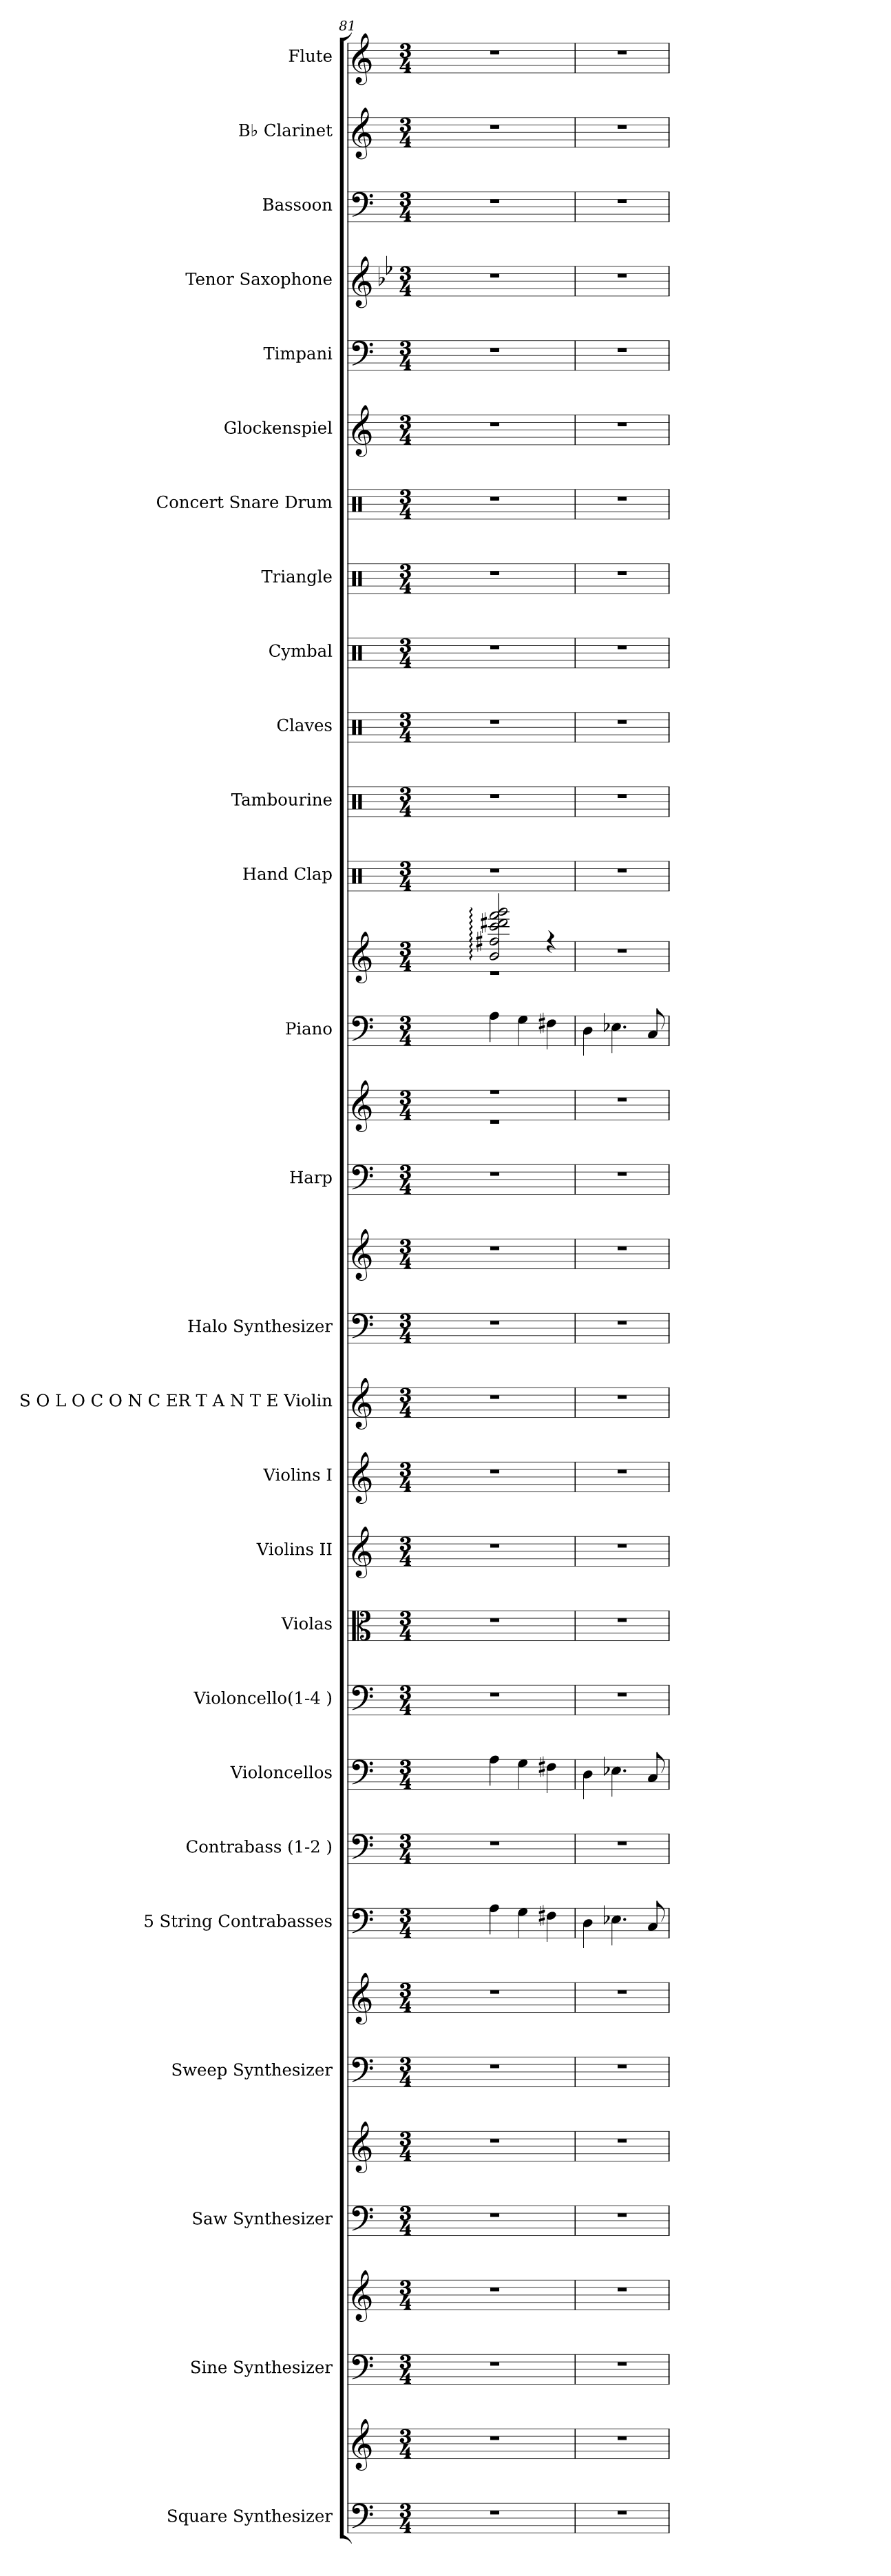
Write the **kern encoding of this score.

**kern	**kern	**kern	**kern	**kern	**kern	**kern	**kern	**kern	**kern	**kern	**kern	**kern	**kern	**kern	**kern	**kern	**kern	**kern	**kern	**kern	**kern	**kern	**kern	**kern	**kern	**kern	**kern	**kern	**kern	**kern	**kern	**kern	**kern
*part27	*part27	*part26	*part26	*part25	*part25	*part24	*part24	*part23	*part22	*part21	*part20	*part19	*part18	*part17	*part16	*part15	*part15	*part14	*part14	*part13	*part13	*part12	*part11	*part10	*part9	*part8	*part7	*part6	*part5	*part4	*part3	*part2	*part1
*staff34	*staff33	*staff32	*staff31	*staff30	*staff29	*staff28	*staff27	*staff26	*staff25	*staff24	*staff23	*staff22	*staff21	*staff20	*staff19	*staff18	*staff17	*staff16	*staff15	*staff14	*staff13	*staff12	*staff11	*staff10	*staff9	*staff8	*staff7	*staff6	*staff5	*staff4	*staff3	*staff2	*staff1
*I"Square Synthesizer	*	*I"Sine Synthesizer	*	*I"Saw Synthesizer	*	*I"Sweep Synthesizer	*	*I"5 String  Contrabasses	*I"Contrabass  (1-2 )	*I"Violoncellos	*I"Violoncello(1-4 )	*I"Violas	*I"Violins  II	*I"Violins  I	*I"S  O  L  O   C O N C ER T A N T E  Violin	*I"Halo Synthesizer	*	*I"Harp	*	*I"Piano	*	*I"Hand Clap	*I"Tambourine	*I"Claves	*I"Cymbal	*I"Triangle	*I"Concert Snare Drum	*I"Glockenspiel	*I"Timpani	*I"Tenor Saxophone	*I"Bassoon	*I"B♭ Clarinet	*I"Flute
*I'Synth.	*	*I'Synth.	*	*I'Synth.	*	*I'Synth.	*	*I'5  Str   Cbs.	*I'Cb.  (1-2 )	*I'Vcs.	*I'Vc.  (1-4 )	*I'Vlas.	*I'Vlns.  II	*I'Vlns.I	*I'S   O  L   O    Vln.	*I'Synth.	*	*I'Hrp.	*	*I'Pno.	*	*I'Hd. Clp.	*I'Tamb.	*I'Clv.	*I'Cym.	*I'Trgl.	*I'Con. Sn.	*I'Glock.	*I'Timp.	*I'T. Sax.	*I'Bsn.	*I'B♭ Cl.	*I'Fl.
*clefF4	*clefG2	*clefF4	*clefG2	*clefF4	*clefG2	*clefF4	*clefG2	*clefF4	*clefF4	*clefF4	*clefF4	*clefC3	*clefG2	*clefG2	*clefG2	*clefF4	*clefG2	*clefF4	*clefG2	*clefF4	*clefG2	*clefX	*clefX	*clefX	*clefX	*clefX	*clefX	*clefG2	*clefF4	*clefG2	*clefF4	*clefG2	*clefG2
*	*	*	*	*	*	*	*	*ITrd7c12	*ITrd7c12	*	*	*	*	*	*	*	*	*	*	*	*	*	*	*	*	*	*	*ITrd-14c-24	*	*ITrd8c14	*	*ITrd1c2	*
*k[]	*k[]	*k[]	*k[]	*k[]	*k[]	*k[]	*k[]	*k[]	*k[]	*k[]	*k[]	*k[]	*k[]	*k[]	*k[]	*k[]	*k[]	*k[]	*k[]	*k[]	*k[]	*k[]	*k[]	*k[]	*k[]	*k[]	*k[]	*k[]	*k[]	*k[b-e-]	*k[]	*k[b-e-]	*k[]
*M3/4	*M3/4	*M3/4	*M3/4	*M3/4	*M3/4	*M3/4	*M3/4	*M3/4	*M3/4	*M3/4	*M3/4	*M3/4	*M3/4	*M3/4	*M3/4	*M3/4	*M3/4	*M3/4	*M3/4	*M3/4	*M3/4	*M3/4	*M3/4	*M3/4	*M3/4	*M3/4	*M3/4	*M3/4	*M3/4	*M3/4	*M3/4	*M3/4	*M3/4
=81	=81	=81	=81	=81	=81	=81	=81	=81	=81	=81	=81	=81	=81	=81	=81	=81	=81	=81	=81	=81	=81	=81	=81	=81	=81	=81	=81	=81	=81	=81	=81	=81	=81
*	*	*	*	*	*	*	*	*	*	*	*	*	*	*	*	*	*	*	*^	*	*^	*	*	*	*	*	*	*	*	*	*	*	*
2.r	2.r	2.r	2.r	2.r	2.r	2.r	2.r	4AA\	2.r	4A\	2.r	2.r	2.r	2.r	2.r	2.r	2.r	2.r	2.r	2.r	4A\	2b/: 2ff#X/: 2ccc/: 2ddd#X/: 2fff/: 2ggg/:	2.r	2.r	2.r	2.r	2.r	2.r	2.r	2.r	2.r	2.r	2.r	2.r	2.r
.	.	.	.	.	.	.	.	4GG\	.	4G\	.	.	.	.	.	.	.	.	.	.	4G\	.	.	.	.	.	.	.	.	.	.	.	.	.	.
.	.	.	.	.	.	.	.	4FF#X\	.	4F#X\	.	.	.	.	.	.	.	.	.	.	4F#X\	4r	.	.	.	.	.	.	.	.	.	.	.	.	.
*	*	*	*	*	*	*	*	*	*	*	*	*	*	*	*	*	*	*	*v	*v	*	*v	*v	*	*	*	*	*	*	*	*	*	*	*	*
=82	=82	=82	=82	=82	=82	=82	=82	=82	=82	=82	=82	=82	=82	=82	=82	=82	=82	=82	=82	=82	=82	=82	=82	=82	=82	=82	=82	=82	=82	=82	=82	=82	=82
2.r	2.r	2.r	2.r	2.r	2.r	2.r	2.r	4DD\	2.r	4D\	2.r	2.r	2.r	2.r	2.r	2.r	2.r	2.r	2.r	4D\	2.r	2.r	2.r	2.r	2.r	2.r	2.r	2.r	2.r	2.r	2.r	2.r	2.r
.	.	.	.	.	.	.	.	4.EE-X\	.	4.E-X\	.	.	.	.	.	.	.	.	.	4.E-X\	.	.	.	.	.	.	.	.	.	.	.	.	.
.	.	.	.	.	.	.	.	8CC/	.	8C/	.	.	.	.	.	.	.	.	.	8C/	.	.	.	.	.	.	.	.	.	.	.	.	.
=	=	=	=	=	=	=	=	=	=	=	=	=	=	=	=	=	=	=	=	=	=	=	=	=	=	=	=	=	=	=	=	=	=
*-	*-	*-	*-	*-	*-	*-	*-	*-	*-	*-	*-	*-	*-	*-	*-	*-	*-	*-	*-	*-	*-	*-	*-	*-	*-	*-	*-	*-	*-	*-	*-	*-	*-
